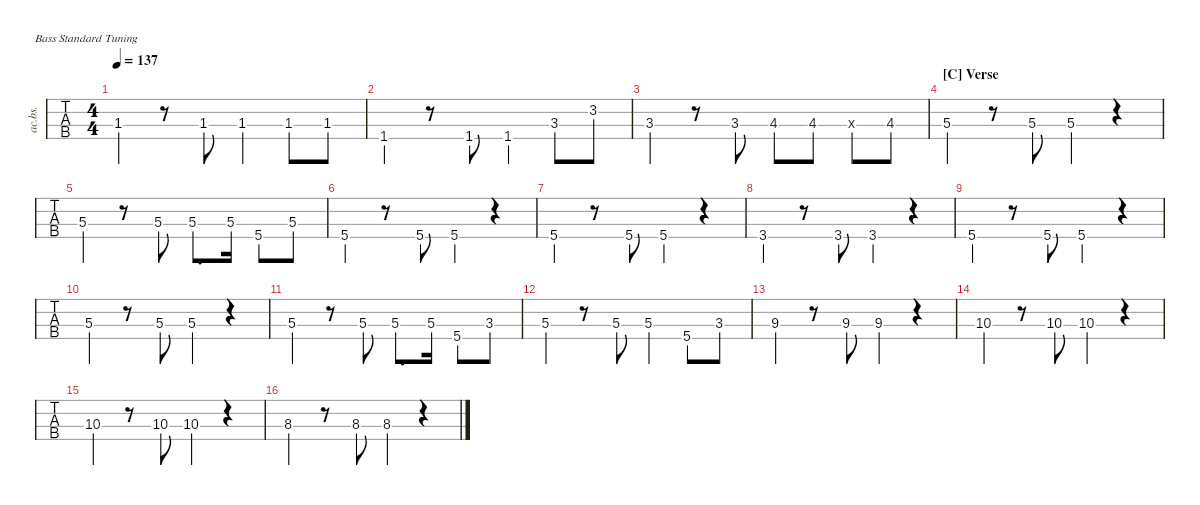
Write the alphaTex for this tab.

\defaultSystemsLayout 4
\hideDynamics
\bracketExtendMode nobrackets
\track ("Acoustic Bass" "ac.bs.") {defaultSystemsLayout 4 instrument acousticbass}
\staff {tabs}
\tuning (G2 D2 A1 E1)
\ts (4 4)
\tempo 137
\clef f4
\ks f
1.3{acc b}.4{dy mf beam Up} r.8{beam Down} 1.3{acc b}.8{beam Up} 1.3{acc b}.4{beam Up} 1.3{acc b}.8{beam Up} 1.3{acc b}.8{beam Up} |
1.4{acc forcenatural}.4{beam Up} r.8{beam Down} 1.4{acc forcenatural}.8{beam Up} 1.4{acc forcenatural}.4{beam Up} 3.3{acc forcenatural}.8{beam Down} 3.2{acc forcenatural}.8{beam Down} |
3.3{acc forcenatural}.4{beam Up} r.8{beam Down} 3.3{acc forcenatural}.8{beam Up} 4.3{acc b}.8{beam Up} 4.3{acc b}.8{beam Up} 4.3{x acc b}.8{beam Up} 4.3{acc b}.8{beam Up} |
\section ("C" "Verse")
5.3{acc forcenatural}.4{beam Down} r.8{beam Down} 5.3{acc forcenatural}.8{beam Down} 5.3{acc forcenatural}.4{beam Down} r.4{beam Down} |
5.3{acc forcenatural}.4{beam Down} r.8{beam Down} 5.3{acc forcenatural}.8{beam Down} 5.3{acc forcenatural}.8{d beam Up} 5.3{acc forcenatural}.16{beam Up} 5.4{acc forcenatural}.8{beam Up} 5.3{acc forcenatural}.8{beam Up} |
5.4{acc forcenatural}.4{beam Up} r.8{beam Down} 5.4{acc forcenatural}.8{beam Up} 5.4{acc forcenatural}.4{beam Up} r.4{beam Down} |
5.4{acc forcenatural}.4{beam Up} r.8{beam Down} 5.4{acc forcenatural}.8{beam Up} 5.4{acc forcenatural}.4{beam Up} r.4{beam Down} |
3.4{acc forcenatural}.4{beam Up} r.8{beam Down} 3.4{acc forcenatural}.8{beam Up} 3.4{acc forcenatural}.4{beam Up} r.4{beam Down} |
5.4{acc forcenatural}.4{beam Up} r.8{beam Down} 5.4{acc forcenatural}.8{beam Up} 5.4{acc forcenatural}.4{beam Up} r.4{beam Down} |
5.3{acc forcenatural}.4{beam Down} r.8{beam Down} 5.3{acc forcenatural}.8{beam Down} 5.3{acc forcenatural}.4{beam Down} r.4{beam Down} |
5.3{acc forcenatural}.4{beam Down} r.8{beam Down} 5.3{acc forcenatural}.8{beam Down} 5.3{acc forcenatural}.8{d beam Up} 5.3{acc forcenatural}.16{beam Up} 5.4{acc forcenatural}.8{beam Up} 3.3{acc forcenatural}.8{beam Up} |
5.3{acc forcenatural}.4{beam Down} r.8{beam Down} 5.3{acc forcenatural}.8{beam Down} 5.3{acc forcenatural}.4{beam Down} 5.4{acc forcenatural}.8{beam Up} 3.3{acc forcenatural}.8{beam Up} |
9.3{acc b}.4{beam Down} r.8{beam Down} 9.3{acc b}.8{beam Down} 9.3{acc b}.4{beam Down} r.4{beam Down} |
10.3{acc forcenatural}.4{beam Down} r.8{beam Down} 10.3{acc forcenatural}.8{beam Down} 10.3{acc forcenatural}.4{beam Down} r.4{beam Down} |
10.3{acc forcenatural}.4{beam Down} r.8{beam Down} 10.3{acc forcenatural}.8{beam Down} 10.3{acc forcenatural}.4{beam Down} r.4{beam Down} |
8.3{acc forcenatural}.4{beam Down} r.8{beam Down} 8.3{acc forcenatural}.8{beam Down} 8.3{acc forcenatural}.4{beam Down} r.4{beam Down}
